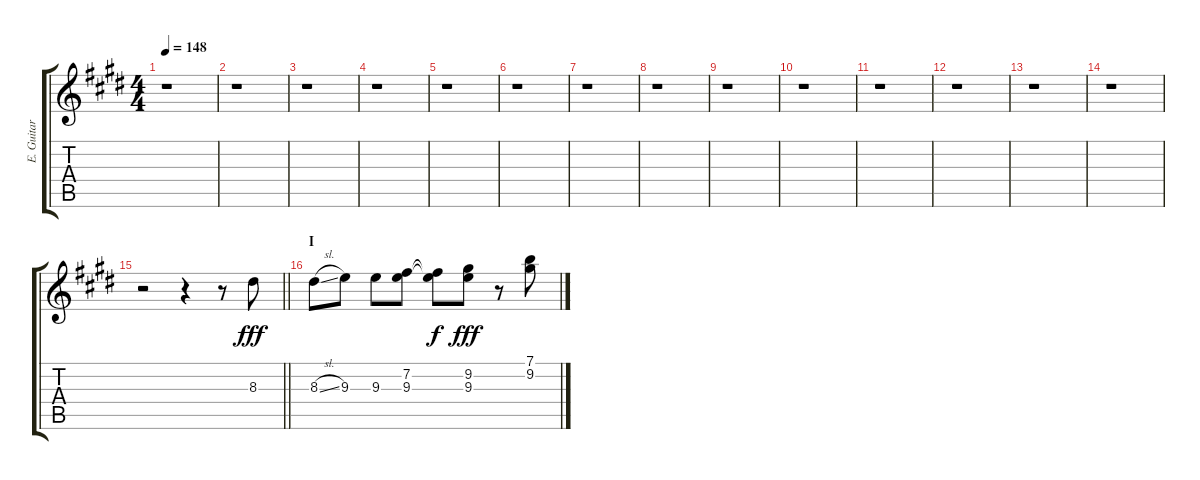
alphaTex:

\track ("E. Guitar I" "E. Guitar ") {instrument electricguitarjazz}
\staff {score tabs}
\tuning (E4 B3 G3 D3 A2 E2) {hide}
\ts (4 4)
\tempo 148
\clef g2
\ks e
r.1{dy mf} |
r.1 |
r.1 |
r.1 |
r.1 |
r.1 |
r.1 |
r.1 |
r.1 |
r.1 |
r.1 |
r.1 |
r.1 |
r.1 |
\barLineRight lightlight
r.2 r.4 r.8 8.3.8{dy fff} |
\section ("" "I")
8.3{sl}.8 9.3.8 9.3.8 (7.2 9.3).8 (7.2{t} 9.3{t}).8{dy f} (9.2 9.3).8{dy fff} r.8 (7.1 9.2).8
